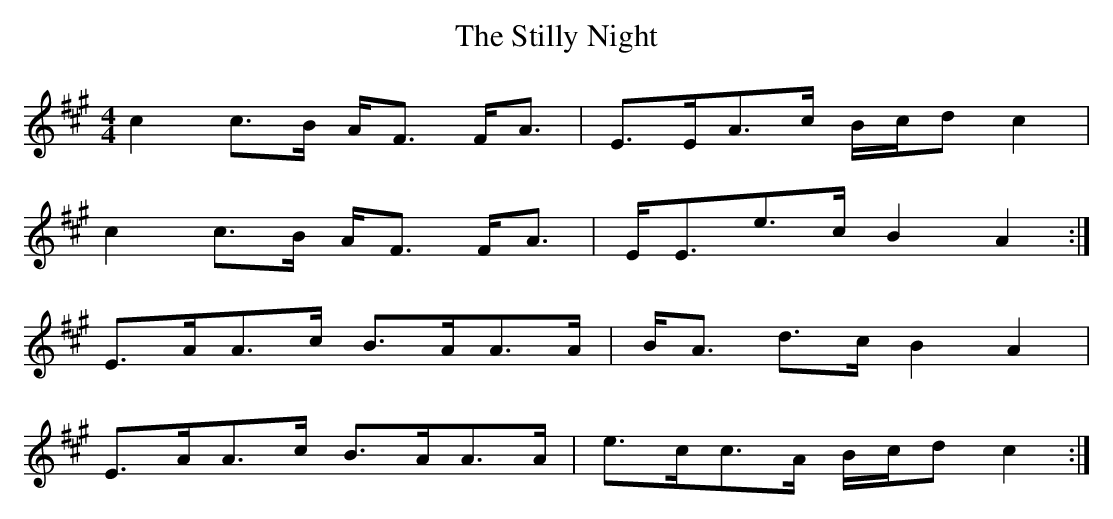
X:1
T:Stilly Night, The
M:4/4
L:1/8
K:A
c2 c>B A<F F<A | E>EA>c  B/c/d c2  |
c2 c>B A<F F<A | E<Ee>c  B2    A2 :|
E>AA>c B>AA>A  | B<A d>c B2    A2  |
E>AA>c B>AA>A  | e>cc>A  B/c/d c2 :|
